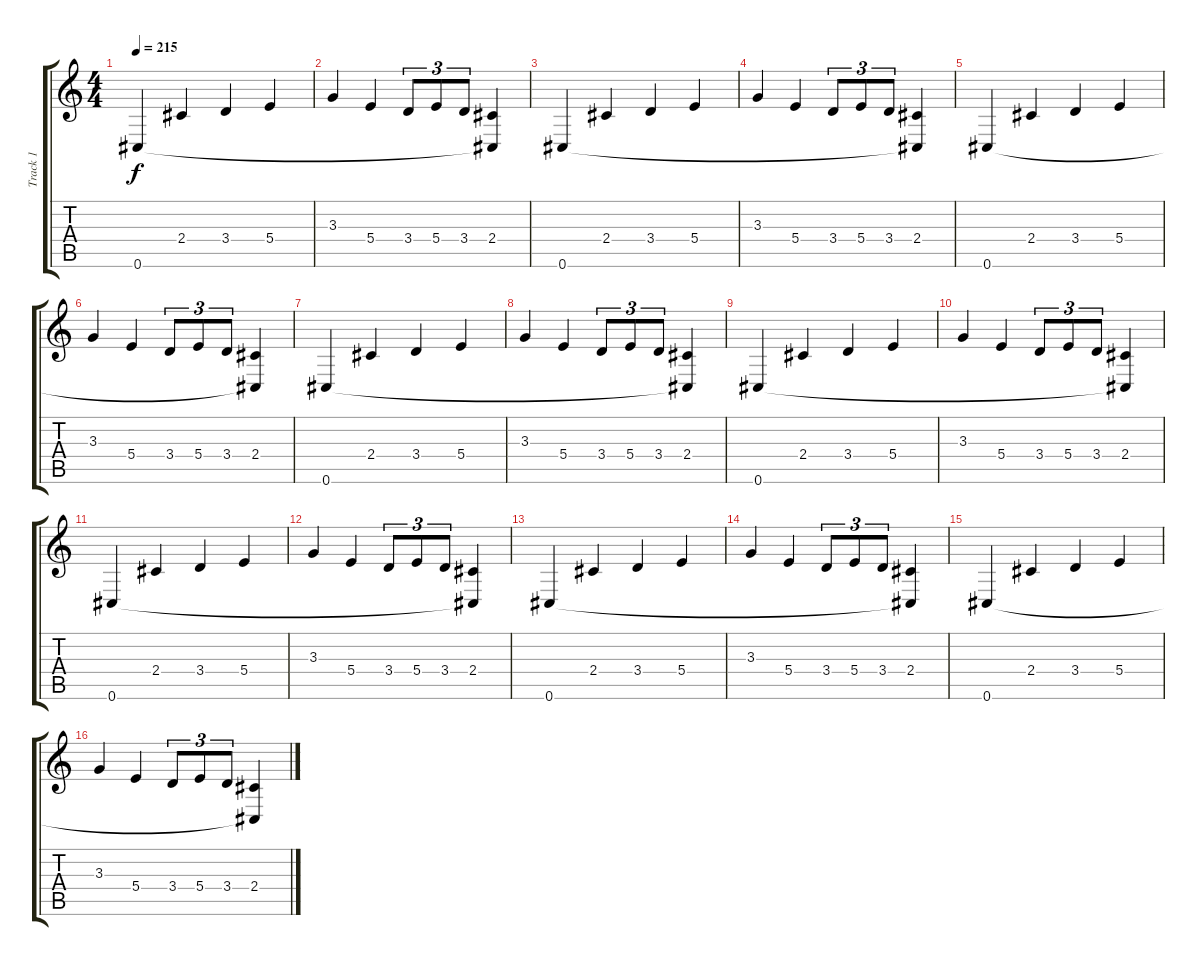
\track ("Track 1" "Track 1") {instrument electricguitarclean}
\staff {score tabs}
\tuning (Db4 Ab3 E3 B2 Gb2 Db2) {hide}
\ts (4 4)
\tempo 215
\clef g2
\ks c
0.6.4{dy f instrument electricguitarclean} 2.4.4 3.4.4 5.4.4 |
3.3.4 5.4.4 3.4.8{tu (3 2)} 5.4.8{tu (3 2)} 3.4.8{tu (3 2)} (2.4 0.6{t}).4 |
0.6.4 2.4.4 3.4.4 5.4.4 |
3.3.4 5.4.4 3.4.8{tu (3 2)} 5.4.8{tu (3 2)} 3.4.8{tu (3 2)} (2.4 0.6{t}).4 |
0.6.4 2.4.4 3.4.4 5.4.4 |
3.3.4 5.4.4 3.4.8{tu (3 2)} 5.4.8{tu (3 2)} 3.4.8{tu (3 2)} (2.4 0.6{t}).4 |
0.6.4 2.4.4 3.4.4 5.4.4 |
3.3.4 5.4.4 3.4.8{tu (3 2)} 5.4.8{tu (3 2)} 3.4.8{tu (3 2)} (2.4 0.6{t}).4 |
0.6.4 2.4.4 3.4.4 5.4.4 |
3.3.4 5.4.4 3.4.8{tu (3 2)} 5.4.8{tu (3 2)} 3.4.8{tu (3 2)} (2.4 0.6{t}).4 |
0.6.4 2.4.4 3.4.4 5.4.4 |
3.3.4 5.4.4 3.4.8{tu (3 2)} 5.4.8{tu (3 2)} 3.4.8{tu (3 2)} (2.4 0.6{t}).4 |
0.6.4 2.4.4 3.4.4 5.4.4 |
3.3.4 5.4.4 3.4.8{tu (3 2)} 5.4.8{tu (3 2)} 3.4.8{tu (3 2)} (2.4 0.6{t}).4 |
0.6.4 2.4.4 3.4.4 5.4.4 |
3.3.4 5.4.4 3.4.8{tu (3 2)} 5.4.8{tu (3 2)} 3.4.8{tu (3 2)} (2.4 0.6{t}).4
